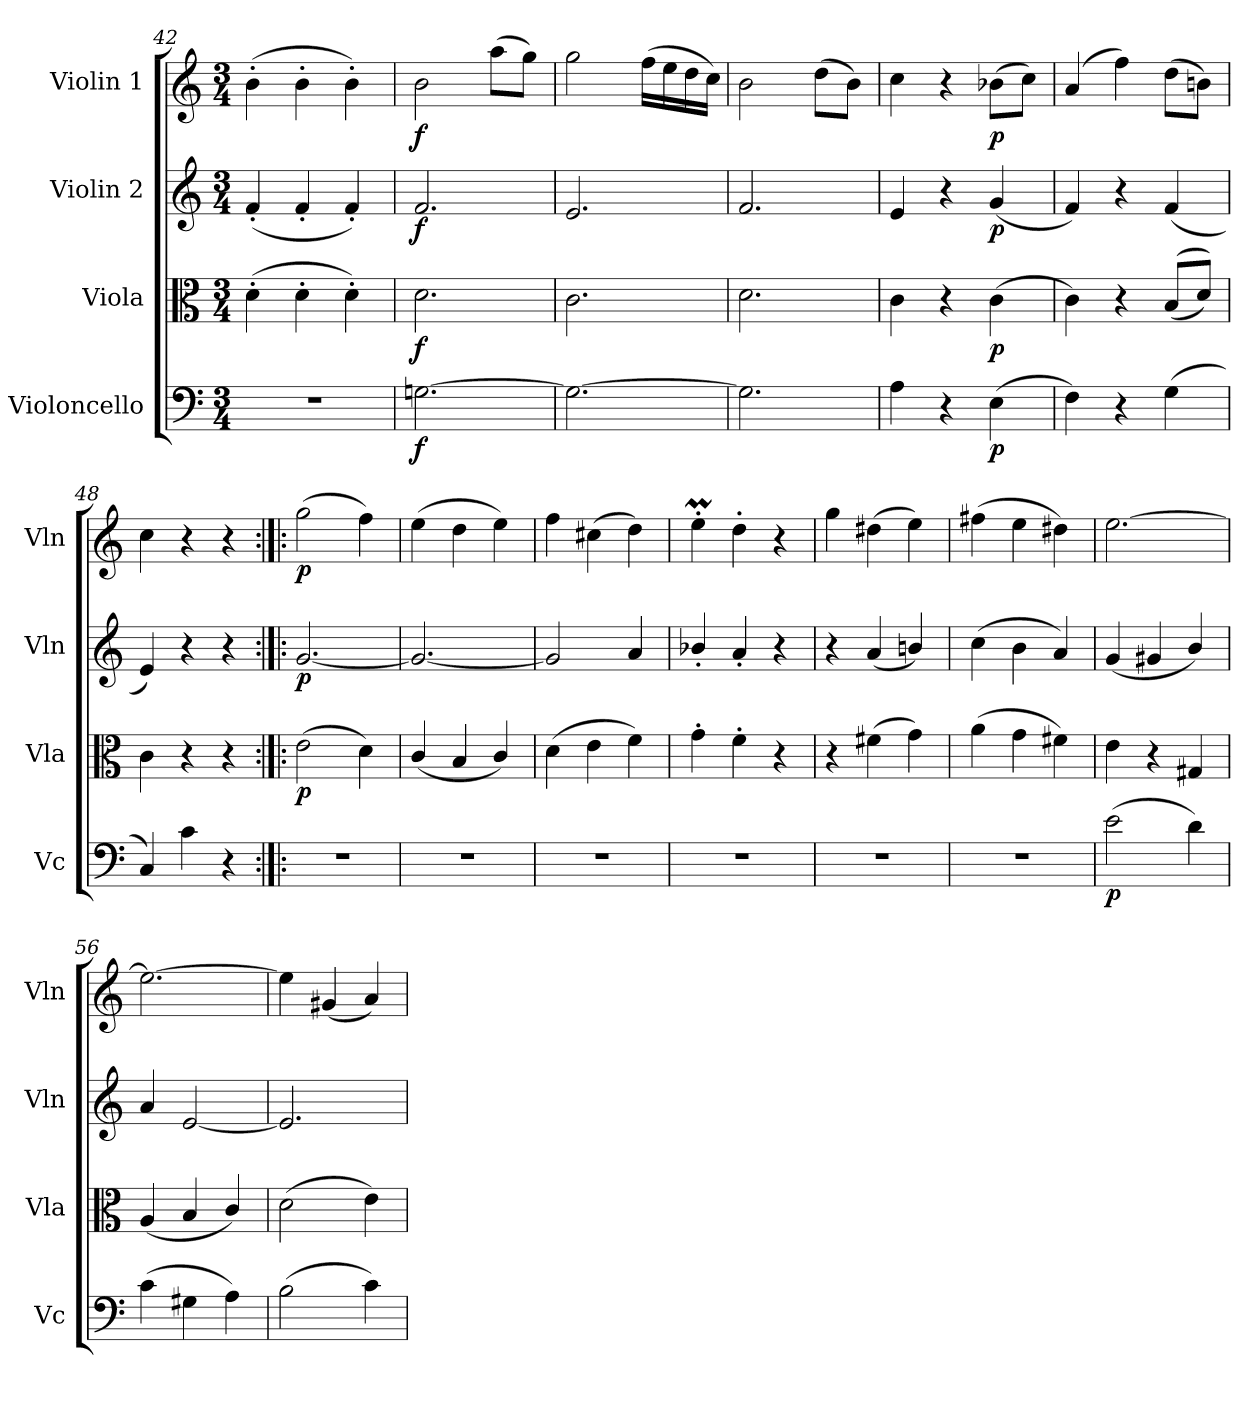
**kern	**dynam	**kern	**dynam	**kern	**dynam	**kern	**dynam
*part4	*part4	*part3	*part3	*part2	*part2	*part1	*part1
*staff4	*staff4	*staff3	*staff3	*staff2	*staff2	*staff1	*staff1
*I"Violoncello	*	*I"Viola	*	*I"Violin 2	*	*I"Violin 1	*
*I'Vc	*	*I'Vla	*	*I'Vln	*	*I'Vln	*
!!LO:LB:g=z
*clefF4	*	*clefC3	*	*clefG2	*	*clefG2	*
*k[]	*	*k[]	*	*k[]	*	*k[]	*
*M3/4	*	*M3/4	*	*M3/4	*	*M3/4	*
=42	=42	=42	=42	=42	=42	=42	=42
2.r	.	(4d'\	.	(4f'/	.	(4b'\	.
.	.	4d'\	.	4f'/	.	4b'\	.
.	.	4d'\)	.	4f'/)	.	4b'\)	.
=43	=43	=43	=43	=43	=43	=43	=43
!	!LO:DY:b	!	!LO:DY:b	!	!LO:DY:b	!	!LO:DY:b
[2.Gn\	f	2.d\	f	2.f/	f	2b\	f
.	.	.	.	.	.	(8aa\L	.
.	.	.	.	.	.	8gg\J)	.
=44	=44	=44	=44	=44	=44	=44	=44
2.G\_	.	2.c\	.	2.e/	.	2gg\	.
.	.	.	.	.	.	(16ff\LL	.
.	.	.	.	.	.	16ee\	.
.	.	.	.	.	.	16dd\	.
.	.	.	.	.	.	16cc\JJ)	.
=45	=45	=45	=45	=45	=45	=45	=45
2.G\]	.	2.d\	.	2.f/	.	2b\	.
.	.	.	.	.	.	(8dd\L	.
.	.	.	.	.	.	8b\J)	.
=46	=46	=46	=46	=46	=46	=46	=46
4A\	.	4c\	.	4e/	.	4cc\	.
4r	.	4r	.	4r	.	4r	.
!	!LO:DY:b	!	!LO:DY:b	!	!LO:DY:b	!	!LO:DY:b
(4E\	p	(4c\	p	(4g/	p	(8b-X\L	p
.	.	.	.	.	.	8cc\J)	.
=47	=47	=47	=47	=47	=47	=47	=47
4F\)	.	4c\)	.	4f/)	.	(4a/	.
4r	.	4r	.	4r	.	4ff\)	.
(4G\	.	((8B/L	.	(4f/	.	(8dd\L	.
.	.	8d/J))	.	.	.	8bn\J)	.
=48	=48	=48	=48	=48	=48	=48	=48
4C/)	.	4c\	.	4e/)	.	4cc\	.
4c\	.	4r	.	4r	.	4r	.
4r	.	4r	.	4r	.	4r	.
!!LO:LB:g=z
=49:|!|:	=49:|!|:	=49:|!|:	=49:|!|:	=49:|!|:	=49:|!|:	=49:|!|:	=49:|!|:
!	!	!	!LO:DY:b	!	!LO:DY:b	!	!LO:DY:b
2.r	.	(2e\	p	[2.g/	p	(2gg\	p
.	.	4d\)	.	.	.	4ff\)	.
=50	=50	=50	=50	=50	=50	=50	=50
2.r	.	(4c/	.	2.g/_	.	(4ee\	.
.	.	4B/	.	.	.	4dd\	.
.	.	4c/)	.	.	.	4ee\)	.
=51	=51	=51	=51	=51	=51	=51	=51
2.r	.	(4d\	.	2g/]	.	4ff\	.
.	.	4e\	.	.	.	(4cc#X\	.
.	.	4f\)	.	4a/	.	4dd\)	.
=52	=52	=52	=52	=52	=52	=52	=52
2.r	.	4g'\	.	4b-X'/	.	4eem'\	.
.	.	4f'\	.	4a'/	.	4dd'\	.
.	.	4r	.	4r	.	4r	.
=53	=53	=53	=53	=53	=53	=53	=53
2.r	.	4r	.	4r	.	4gg\	.
.	.	(4f#X\	.	(4a/	.	(4dd#X\	.
.	.	4g\)	.	4bn/)	.	4ee\)	.
=54	=54	=54	=54	=54	=54	=54	=54
2.r	.	(4a\	.	(4cc\	.	(4ff#X\	.
.	.	4g\	.	4b\	.	4ee\	.
.	.	4f#X\)	.	4a/)	.	4dd#X\)	.
=55	=55	=55	=55	=55	=55	=55	=55
!	!LO:DY:b	!	!	!	!	!	!
(2e\	p	4e\	.	(4g/	.	[2.ee\	.
.	.	4r	.	4g#X/	.	.	.
4d\)	.	4G#X/	.	4b/)	.	.	.
=56	=56	=56	=56	=56	=56	=56	=56
(4c\	.	(4A/	.	4a/	.	2.ee\_	.
4G#X\	.	4B/	.	[2e/	.	.	.
4A\)	.	4c/)	.	.	.	.	.
=57	=57	=57	=57	=57	=57	=57	=57
(2B\	.	(2d\	.	2.e/]	.	4ee\]	.
.	.	.	.	.	.	(4g#X/	.
4c\)	.	4e\)	.	.	.	4a/)	.
=	=	=	=	=	=	=	=
*-	*-	*-	*-	*-	*-	*-	*-
